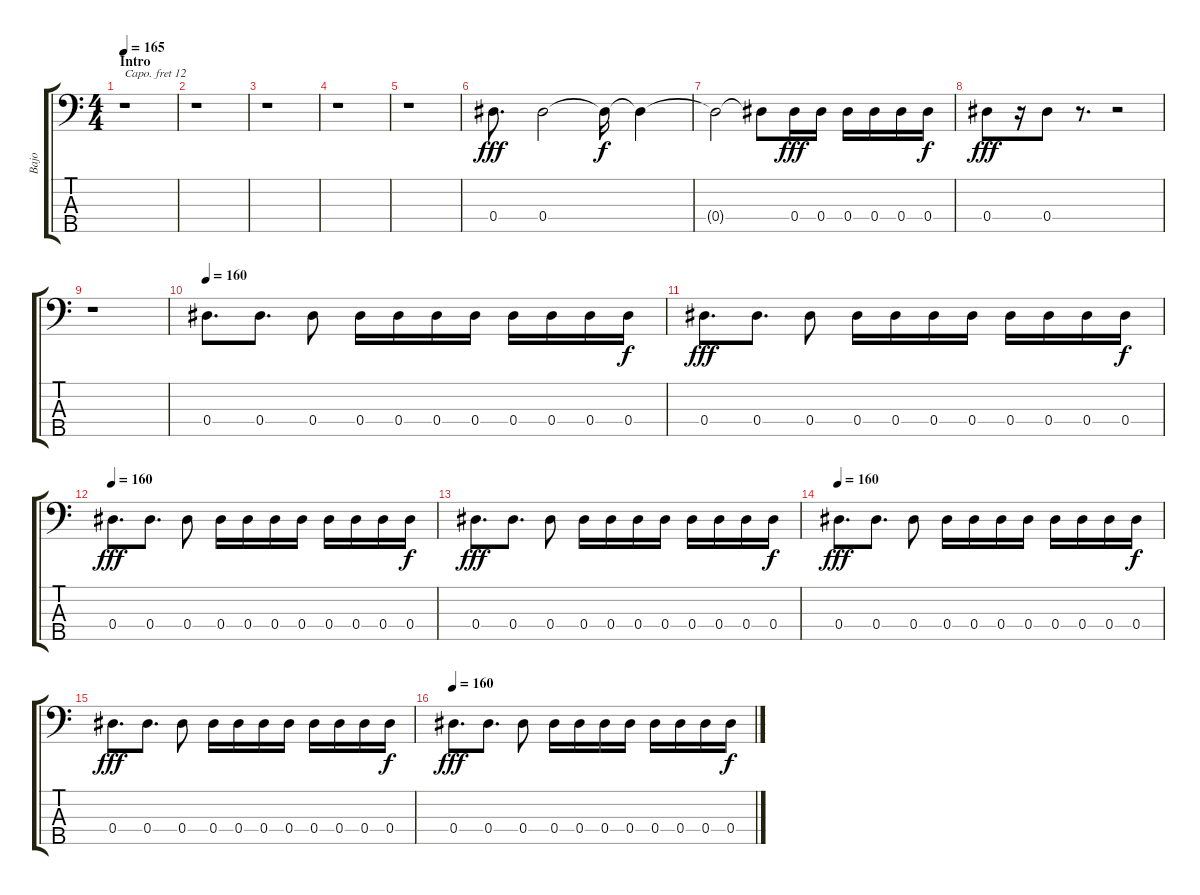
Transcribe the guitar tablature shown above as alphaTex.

\track ("Bajo" "Bajo") {instrument electricbassfinger}
\staff {score tabs}
\capo 12
\tuning (Gb2 Db2 Ab1 Eb1 Bb0) {hide}
\ts (4 4)
\section ("" "Intro")
\tempo 165
\clef f4
\ks c
r.1{dy fff instrument electricbassfinger} |
r.1 |
r.1 |
r.1 |
r.1 |
0.4.8{d} 0.4.2 0.4{t}.16{dy f} 0.4{t}.4 |
0.4{t}.2 0.4{t}.8 0.4.16{dy fff} 0.4.16 0.4.16 0.4.16 0.4.16 0.4.16{dy f} |
0.4.8{dy fff} r.16 0.4.8 r.8{d} r.2 |
r.1 |
\tempo 160
0.4.8{d} 0.4.8{d} 0.4.8 0.4.16 0.4.16 0.4.16 0.4.16 0.4.16 0.4.16 0.4.16 0.4.16{dy f} |
0.4.8{d dy fff} 0.4.8{d} 0.4.8 0.4.16 0.4.16 0.4.16 0.4.16 0.4.16 0.4.16 0.4.16 0.4.16{dy f} |
\tempo 160
0.4.8{d dy fff} 0.4.8{d} 0.4.8 0.4.16 0.4.16 0.4.16 0.4.16 0.4.16 0.4.16 0.4.16 0.4.16{dy f} |
0.4.8{d dy fff} 0.4.8{d} 0.4.8 0.4.16 0.4.16 0.4.16 0.4.16 0.4.16 0.4.16 0.4.16 0.4.16{dy f} |
\tempo 160
0.4.8{d dy fff} 0.4.8{d} 0.4.8 0.4.16 0.4.16 0.4.16 0.4.16 0.4.16 0.4.16 0.4.16 0.4.16{dy f} |
0.4.8{d dy fff} 0.4.8{d} 0.4.8 0.4.16 0.4.16 0.4.16 0.4.16 0.4.16 0.4.16 0.4.16 0.4.16{dy f} |
\tempo 160
0.4.8{d dy fff} 0.4.8{d} 0.4.8 0.4.16 0.4.16 0.4.16 0.4.16 0.4.16 0.4.16 0.4.16 0.4.16{dy f}
